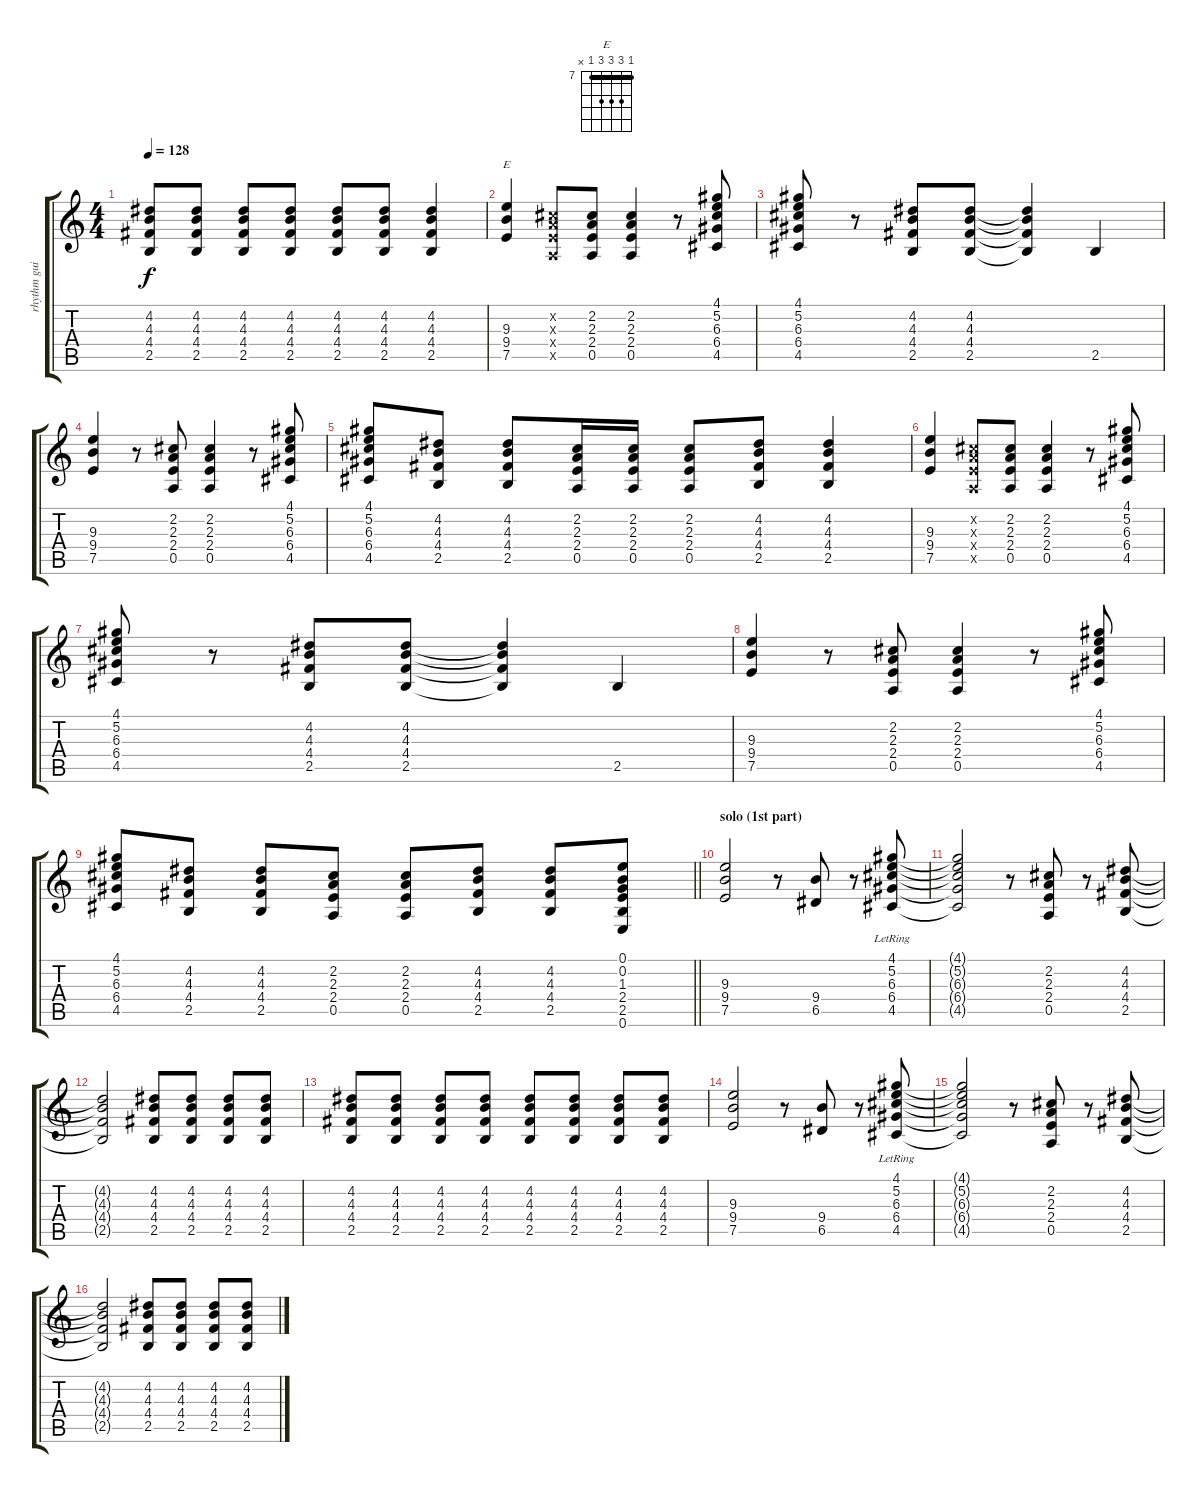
\track ("rhythm guit" "rhythm gui") {instrument overdrivenguitar}
\staff {score tabs}
\tuning (E4 B3 G3 D3 A2 E2) {hide}
\chord ("E" 7 9 9 9 7 x) {firstfret 7 barre 7}
\ts (4 4)
\tempo 128
\clef g2
\ks c
(4.2 4.3 4.4 2.5).8{dy f} (4.2 4.3 4.4 2.5).8 (4.2 4.3 4.4 2.5).8 (4.2 4.3 4.4 2.5).8 (4.2 4.3 4.4 2.5).8 (4.2 4.3 4.4 2.5).8 (4.2 4.3 4.4 2.5).4 |
(9.3 9.4 7.5).4{ch "E"} (2.2{x} 2.3{x} 2.4{x} 0.5{x}).8 (2.2 2.3 2.4 0.5).8 (2.2 2.3 2.4 0.5).4 r.8 (4.1 5.2 6.3 6.4 4.5).8 |
(4.1 5.2 6.3 6.4 4.5).8 r.8 (4.2 4.3 4.4 2.5).8 (4.2 4.3 4.4 2.5).8 (4.2{t} 4.3{t} 4.4{t} 2.5{t}).4 2.5.4 |
(9.3 9.4 7.5).4 r.8 (2.2 2.3 2.4 0.5).8 (2.2 2.3 2.4 0.5).4 r.8 (4.1 5.2 6.3 6.4 4.5).8 |
(4.1 5.2 6.3 6.4 4.5).8 (4.2 4.3 4.4 2.5).8 (4.2 4.3 4.4 2.5).8 (2.2 2.3 2.4 0.5).16 (2.2 2.3 2.4 0.5).16 (2.2 2.3 2.4 0.5).8 (4.2 4.3 4.4 2.5).8 (4.2 4.3 4.4 2.5).4 |
(9.3 9.4 7.5).4 (2.2{x} 2.3{x} 2.4{x} 0.5{x}).8 (2.2 2.3 2.4 0.5).8 (2.2 2.3 2.4 0.5).4 r.8 (4.1 5.2 6.3 6.4 4.5).8 |
(4.1 5.2 6.3 6.4 4.5).8 r.8 (4.2 4.3 4.4 2.5).8 (4.2 4.3 4.4 2.5).8 (4.2{t} 4.3{t} 4.4{t} 2.5{t}).4 2.5.4 |
(9.3 9.4 7.5).4 r.8 (2.2 2.3 2.4 0.5).8 (2.2 2.3 2.4 0.5).4 r.8 (4.1 5.2 6.3 6.4 4.5).8 |
\barLineRight lightlight
(4.1 5.2 6.3 6.4 4.5).8 (4.2 4.3 4.4 2.5).8 (4.2 4.3 4.4 2.5).8 (2.2 2.3 2.4 0.5).8 (2.2 2.3 2.4 0.5).8 (4.2 4.3 4.4 2.5).8 (4.2 4.3 4.4 2.5).8 (0.1 0.2 1.3 2.4 2.5 0.6).8 |
\section ("" "solo (1st part)")
(9.3 9.4 7.5).2 r.8 (9.4 6.5).8 r.8 (4.1 5.2 6.3 6.4{lr} 4.5).8 |
(4.1{t} 5.2{t} 6.3{t} 6.4{t} 4.5{t}).2 r.8 (2.2 2.3 2.4 0.5).8 r.8 (4.2 4.3 4.4 2.5).8 |
(4.2{t} 4.3{t} 4.4{t} 2.5{t}).2 (4.2 4.3 4.4 2.5).8 (4.2 4.3 4.4 2.5).8 (4.2 4.3 4.4 2.5).8 (4.2 4.3 4.4 2.5).8 |
(4.2 4.3 4.4 2.5).8 (4.2 4.3 4.4 2.5).8 (4.2 4.3 4.4 2.5).8 (4.2 4.3 4.4 2.5).8 (4.2 4.3 4.4 2.5).8 (4.2 4.3 4.4 2.5).8 (4.2 4.3 4.4 2.5).8 (4.2 4.3 4.4 2.5).8 |
(9.3 9.4 7.5).2 r.8 (9.4 6.5).8 r.8 (4.1 5.2 6.3 6.4{lr} 4.5).8 |
(4.1{t} 5.2{t} 6.3{t} 6.4{t} 4.5{t}).2 r.8 (2.2 2.3 2.4 0.5).8 r.8 (4.2 4.3 4.4 2.5).8 |
(4.2{t} 4.3{t} 4.4{t} 2.5{t}).2 (4.2 4.3 4.4 2.5).8 (4.2 4.3 4.4 2.5).8 (4.2 4.3 4.4 2.5).8 (4.2 4.3 4.4 2.5).8
